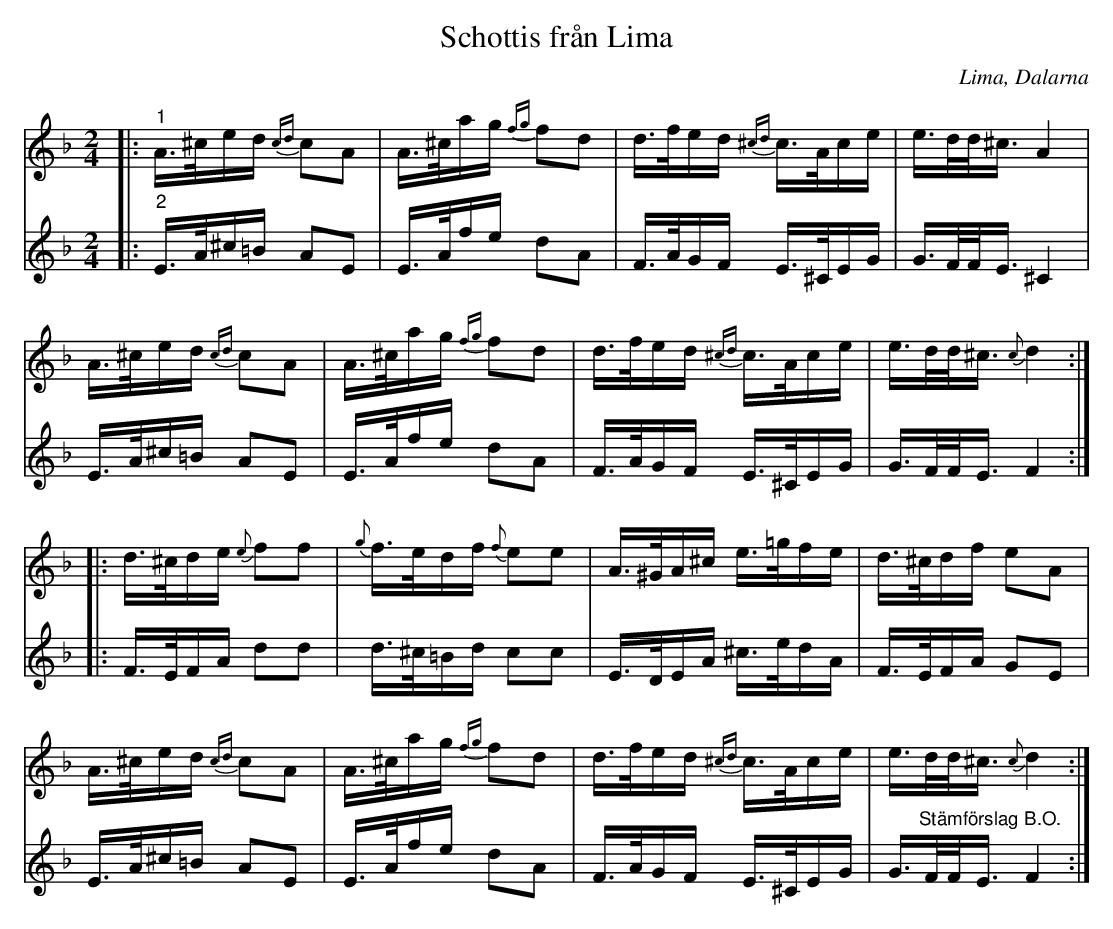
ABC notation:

X:1
T:Schottis från Lima
O:Lima, Dalarna
L:1/16
M:2/4
K:Dm
V:1
|:"^1" A>^ced{cd} c2A2 | A>^cag{fg} f2d2 | d>fed{^cd} c>Ace | e>dd<^c A4 |
A>^ced{cd} c2A2 | A>^cag{fg} f2d2 | d>fed{^cd} c>Ace | e>dd<^c{c} d4 ::
d>^cde{e} f2f2 |{g} f>edf{f} e2e2 | A>^GA^c e>=gfe | d>^cdf e2A2 |
A>^ced{cd} c2A2 | A>^cag{fg} f2d2 | d>fed{^cd} c>Ace | e>dd<^c{c} d4 :|
V:2
|:"^2" E>A^c=B A2E2 | E>Afe d2A2 | F>AGF E>^CEG | G>FF<E ^C4 |
E>A^c=B A2E2 | E>Afe d2A2 | F>AGF E>^CEG | G>FF<E F4 ::
F>EFA d2d2 | d>^c=Bd c2c2 | E>DEA ^c>edA | F>EFA G2E2 | E>A^c=B A2E2 |
E>Afe d2A2 | F>AGF E>^CEG | G>"^Stämförslag B.O."FF<E F4 :|
